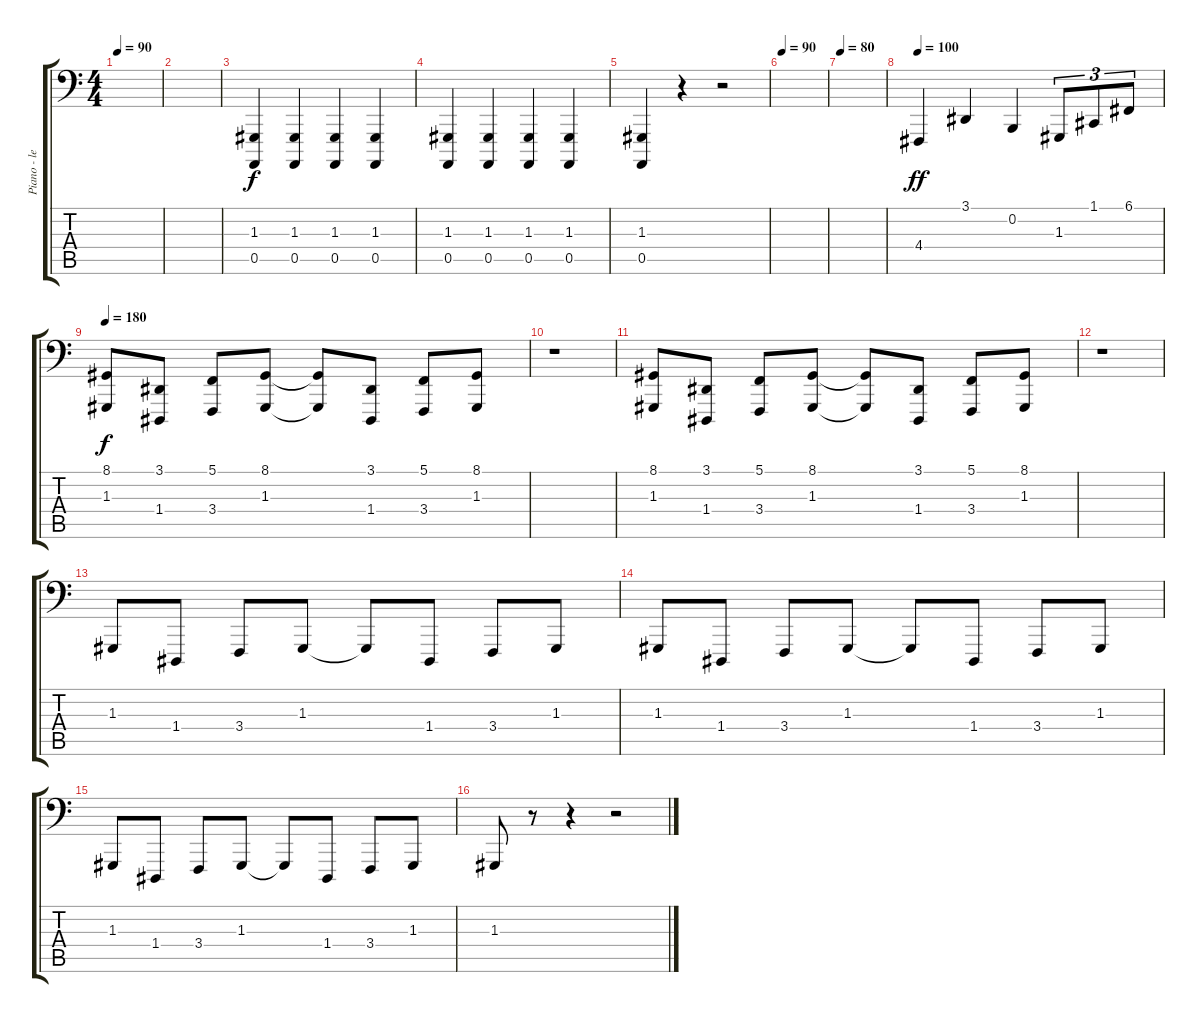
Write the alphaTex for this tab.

\track ("Piano - left" "Piano - le") {instrument brightacousticpiano}
\staff {score tabs}
\tuning (C2 B1 G1 D1 A0 E0) {hide}
\ts (4 4)
\tempo 90
\clef f4
\ks c
|
|
(1.3 0.5).4 (1.3 0.5).4 (1.3 0.5).4 (1.3 0.5).4 |
(1.3 0.5).4 (1.3 0.5).4 (1.3 0.5).4 (1.3 0.5).4 |
(1.3 0.5).4 r.4 r.2 |
\tempo 90
|
\tempo 80
|
\tempo 100
4.4.4{dy ff} 3.1.4 0.2.4 1.3.8{tu (3 2)} 1.1.8{tu (3 2)} 6.1.8{tu (3 2)} |
\tempo 180
(8.1 1.3).8{dy f} (3.1 1.4).8 (5.1 3.4).8 (8.1 1.3).8 (8.1{t} 1.3{t}).8 (3.1 1.4).8 (5.1 3.4).8 (8.1 1.3).8 |
r.1 |
(8.1 1.3).8 (3.1 1.4).8 (5.1 3.4).8 (8.1 1.3).8 (8.1{t} 1.3{t}).8 (3.1 1.4).8 (5.1 3.4).8 (8.1 1.3).8 |
r.1 |
1.3.8 1.4.8 3.4.8 1.3.8 1.3{t}.8 1.4.8 3.4.8 1.3.8 |
1.3.8 1.4.8 3.4.8 1.3.8 1.3{t}.8 1.4.8 3.4.8 1.3.8 |
1.3.8 1.4.8 3.4.8 1.3.8 1.3{t}.8 1.4.8 3.4.8 1.3.8 |
1.3.8 r.8 r.4 r.2
